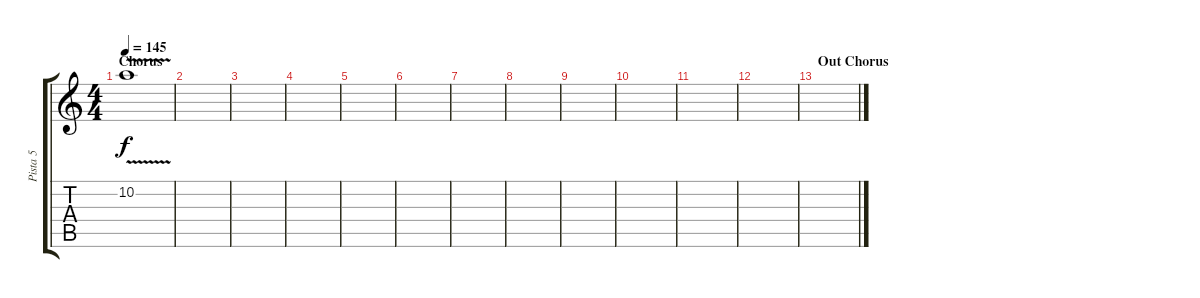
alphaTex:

\track ("Pista 5" "Pista 5") {instrument distortionguitar}
\staff {score tabs}
\tuning (E4 B3 G3 D3 A2 E2) {hide}
\ts (4 4)
\section ("" "Chorus")
\tempo 145
\clef g2
\ks c
10.2{v}.1{dy f} |
|
|
|
|
|
|
|
|
|
|
|
\section ("" "Out Chorus")
